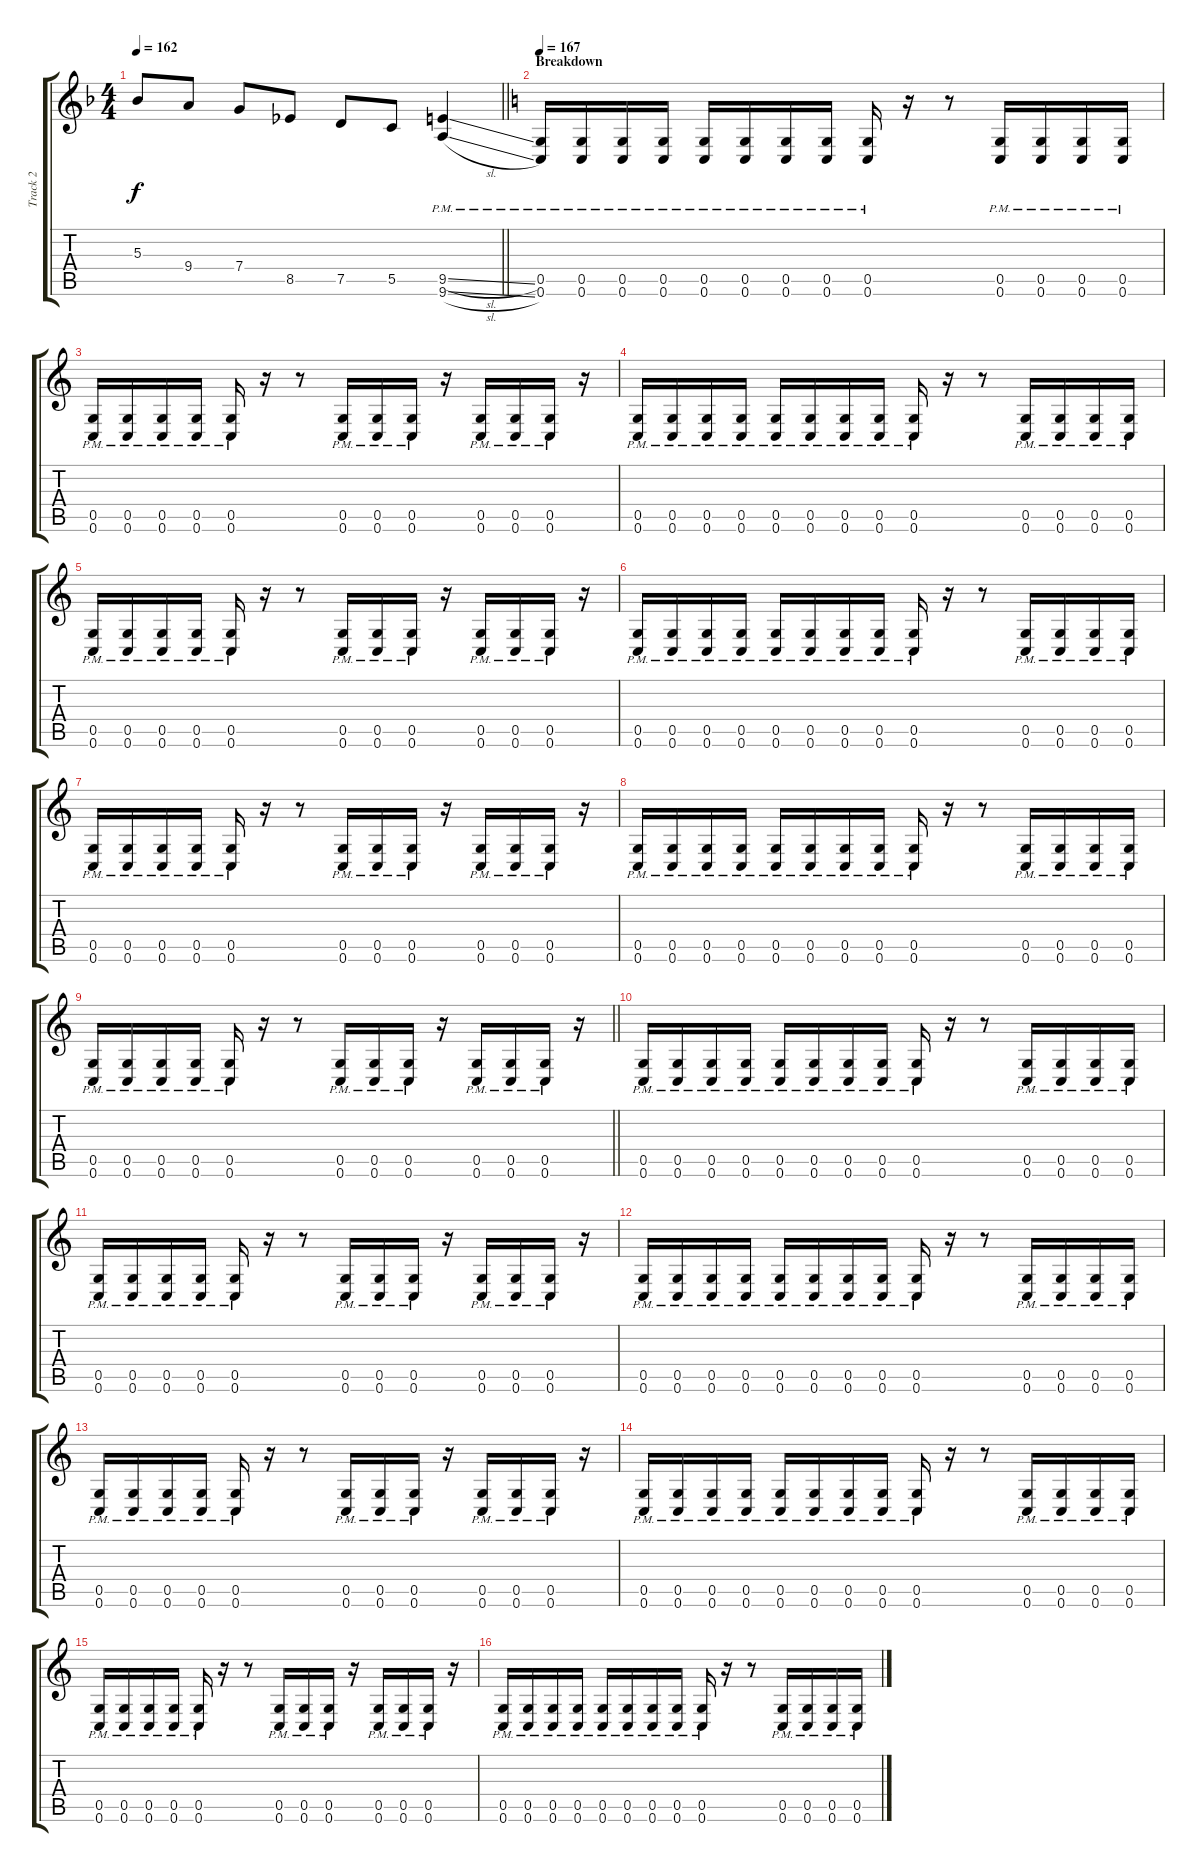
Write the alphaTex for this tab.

\track ("Track 2" "Track 2") {instrument distortionguitar}
\staff {score tabs}
\tuning (D4 A3 F3 C3 G2 C2) {hide}
\ts (4 4)
\tempo 162
\clef g2
\barLineRight lightlight
\ks f
5.3.8{dy f} 9.4.8 7.4.8 8.5.8 7.5.8 5.5.8 (9.5{sl pm} 9.6{sl pm}).4 |
\section ("" "Breakdown")
\tempo 167
\ks c
(0.5{pm} 0.6{pm}).16 (0.5{pm} 0.6{pm}).16 (0.5{pm} 0.6{pm}).16 (0.5{pm} 0.6{pm}).16 (0.5{pm} 0.6{pm}).16 (0.5{pm} 0.6{pm}).16 (0.5{pm} 0.6{pm}).16 (0.5{pm} 0.6{pm}).16 (0.5{pm} 0.6{pm}).16 r.16 r.8 (0.5{pm} 0.6{pm}).16 (0.5{pm} 0.6{pm}).16 (0.5{pm} 0.6{pm}).16 (0.5{pm} 0.6{pm}).16 |
(0.5{pm} 0.6{pm}).16 (0.5{pm} 0.6{pm}).16 (0.5{pm} 0.6{pm}).16 (0.5{pm} 0.6{pm}).16 (0.5{pm} 0.6{pm}).16 r.16 r.8 (0.5{pm} 0.6{pm}).16 (0.5{pm} 0.6{pm}).16 (0.5{pm} 0.6{pm}).16 r.16 (0.5{pm} 0.6{pm}).16 (0.5{pm} 0.6{pm}).16 (0.5{pm} 0.6{pm}).16 r.16 |
(0.5{pm} 0.6{pm}).16 (0.5{pm} 0.6{pm}).16 (0.5{pm} 0.6{pm}).16 (0.5{pm} 0.6{pm}).16 (0.5{pm} 0.6{pm}).16 (0.5{pm} 0.6{pm}).16 (0.5{pm} 0.6{pm}).16 (0.5{pm} 0.6{pm}).16 (0.5{pm} 0.6{pm}).16 r.16 r.8 (0.5{pm} 0.6{pm}).16 (0.5{pm} 0.6{pm}).16 (0.5{pm} 0.6{pm}).16 (0.5{pm} 0.6{pm}).16 |
(0.5{pm} 0.6{pm}).16 (0.5{pm} 0.6{pm}).16 (0.5{pm} 0.6{pm}).16 (0.5{pm} 0.6{pm}).16 (0.5{pm} 0.6{pm}).16 r.16 r.8 (0.5{pm} 0.6{pm}).16 (0.5{pm} 0.6{pm}).16 (0.5{pm} 0.6{pm}).16 r.16 (0.5{pm} 0.6{pm}).16 (0.5{pm} 0.6{pm}).16 (0.5{pm} 0.6{pm}).16 r.16 |
(0.5{pm} 0.6{pm}).16 (0.5{pm} 0.6{pm}).16 (0.5{pm} 0.6{pm}).16 (0.5{pm} 0.6{pm}).16 (0.5{pm} 0.6{pm}).16 (0.5{pm} 0.6{pm}).16 (0.5{pm} 0.6{pm}).16 (0.5{pm} 0.6{pm}).16 (0.5{pm} 0.6{pm}).16 r.16 r.8 (0.5{pm} 0.6{pm}).16 (0.5{pm} 0.6{pm}).16 (0.5{pm} 0.6{pm}).16 (0.5{pm} 0.6{pm}).16 |
(0.5{pm} 0.6{pm}).16 (0.5{pm} 0.6{pm}).16 (0.5{pm} 0.6{pm}).16 (0.5{pm} 0.6{pm}).16 (0.5{pm} 0.6{pm}).16 r.16 r.8 (0.5{pm} 0.6{pm}).16 (0.5{pm} 0.6{pm}).16 (0.5{pm} 0.6{pm}).16 r.16 (0.5{pm} 0.6{pm}).16 (0.5{pm} 0.6{pm}).16 (0.5{pm} 0.6{pm}).16 r.16 |
(0.5{pm} 0.6{pm}).16 (0.5{pm} 0.6{pm}).16 (0.5{pm} 0.6{pm}).16 (0.5{pm} 0.6{pm}).16 (0.5{pm} 0.6{pm}).16 (0.5{pm} 0.6{pm}).16 (0.5{pm} 0.6{pm}).16 (0.5{pm} 0.6{pm}).16 (0.5{pm} 0.6{pm}).16 r.16 r.8 (0.5{pm} 0.6{pm}).16 (0.5{pm} 0.6{pm}).16 (0.5{pm} 0.6{pm}).16 (0.5{pm} 0.6{pm}).16 |
\barLineRight lightlight
(0.5{pm} 0.6{pm}).16 (0.5{pm} 0.6{pm}).16 (0.5{pm} 0.6{pm}).16 (0.5{pm} 0.6{pm}).16 (0.5{pm} 0.6{pm}).16 r.16 r.8 (0.5{pm} 0.6{pm}).16 (0.5{pm} 0.6{pm}).16 (0.5{pm} 0.6{pm}).16 r.16 (0.5{pm} 0.6{pm}).16 (0.5{pm} 0.6{pm}).16 (0.5{pm} 0.6{pm}).16 r.16 |
(0.5{pm} 0.6{pm}).16 (0.5{pm} 0.6{pm}).16 (0.5{pm} 0.6{pm}).16 (0.5{pm} 0.6{pm}).16 (0.5{pm} 0.6{pm}).16 (0.5{pm} 0.6{pm}).16 (0.5{pm} 0.6{pm}).16 (0.5{pm} 0.6{pm}).16 (0.5{pm} 0.6{pm}).16 r.16 r.8 (0.5{pm} 0.6{pm}).16 (0.5{pm} 0.6{pm}).16 (0.5{pm} 0.6{pm}).16 (0.5{pm} 0.6{pm}).16 |
(0.5{pm} 0.6{pm}).16 (0.5{pm} 0.6{pm}).16 (0.5{pm} 0.6{pm}).16 (0.5{pm} 0.6{pm}).16 (0.5{pm} 0.6{pm}).16 r.16 r.8 (0.5{pm} 0.6{pm}).16 (0.5{pm} 0.6{pm}).16 (0.5{pm} 0.6{pm}).16 r.16 (0.5{pm} 0.6{pm}).16 (0.5{pm} 0.6{pm}).16 (0.5{pm} 0.6{pm}).16 r.16 |
(0.5{pm} 0.6{pm}).16 (0.5{pm} 0.6{pm}).16 (0.5{pm} 0.6{pm}).16 (0.5{pm} 0.6{pm}).16 (0.5{pm} 0.6{pm}).16 (0.5{pm} 0.6{pm}).16 (0.5{pm} 0.6{pm}).16 (0.5{pm} 0.6{pm}).16 (0.5{pm} 0.6{pm}).16 r.16 r.8 (0.5{pm} 0.6{pm}).16 (0.5{pm} 0.6{pm}).16 (0.5{pm} 0.6{pm}).16 (0.5{pm} 0.6{pm}).16 |
(0.5{pm} 0.6{pm}).16 (0.5{pm} 0.6{pm}).16 (0.5{pm} 0.6{pm}).16 (0.5{pm} 0.6{pm}).16 (0.5{pm} 0.6{pm}).16 r.16 r.8 (0.5{pm} 0.6{pm}).16 (0.5{pm} 0.6{pm}).16 (0.5{pm} 0.6{pm}).16 r.16 (0.5{pm} 0.6{pm}).16 (0.5{pm} 0.6{pm}).16 (0.5{pm} 0.6{pm}).16 r.16 |
(0.5{pm} 0.6{pm}).16 (0.5{pm} 0.6{pm}).16 (0.5{pm} 0.6{pm}).16 (0.5{pm} 0.6{pm}).16 (0.5{pm} 0.6{pm}).16 (0.5{pm} 0.6{pm}).16 (0.5{pm} 0.6{pm}).16 (0.5{pm} 0.6{pm}).16 (0.5{pm} 0.6{pm}).16 r.16 r.8 (0.5{pm} 0.6{pm}).16 (0.5{pm} 0.6{pm}).16 (0.5{pm} 0.6{pm}).16 (0.5{pm} 0.6{pm}).16 |
(0.5{pm} 0.6{pm}).16 (0.5{pm} 0.6{pm}).16 (0.5{pm} 0.6{pm}).16 (0.5{pm} 0.6{pm}).16 (0.5{pm} 0.6{pm}).16 r.16 r.8 (0.5{pm} 0.6{pm}).16 (0.5{pm} 0.6{pm}).16 (0.5{pm} 0.6{pm}).16 r.16 (0.5{pm} 0.6{pm}).16 (0.5{pm} 0.6{pm}).16 (0.5{pm} 0.6{pm}).16 r.16 |
(0.5{pm} 0.6{pm}).16 (0.5{pm} 0.6{pm}).16 (0.5{pm} 0.6{pm}).16 (0.5{pm} 0.6{pm}).16 (0.5{pm} 0.6{pm}).16 (0.5{pm} 0.6{pm}).16 (0.5{pm} 0.6{pm}).16 (0.5{pm} 0.6{pm}).16 (0.5{pm} 0.6{pm}).16 r.16 r.8 (0.5{pm} 0.6{pm}).16 (0.5{pm} 0.6{pm}).16 (0.5{pm} 0.6{pm}).16 (0.5{pm} 0.6{pm}).16
